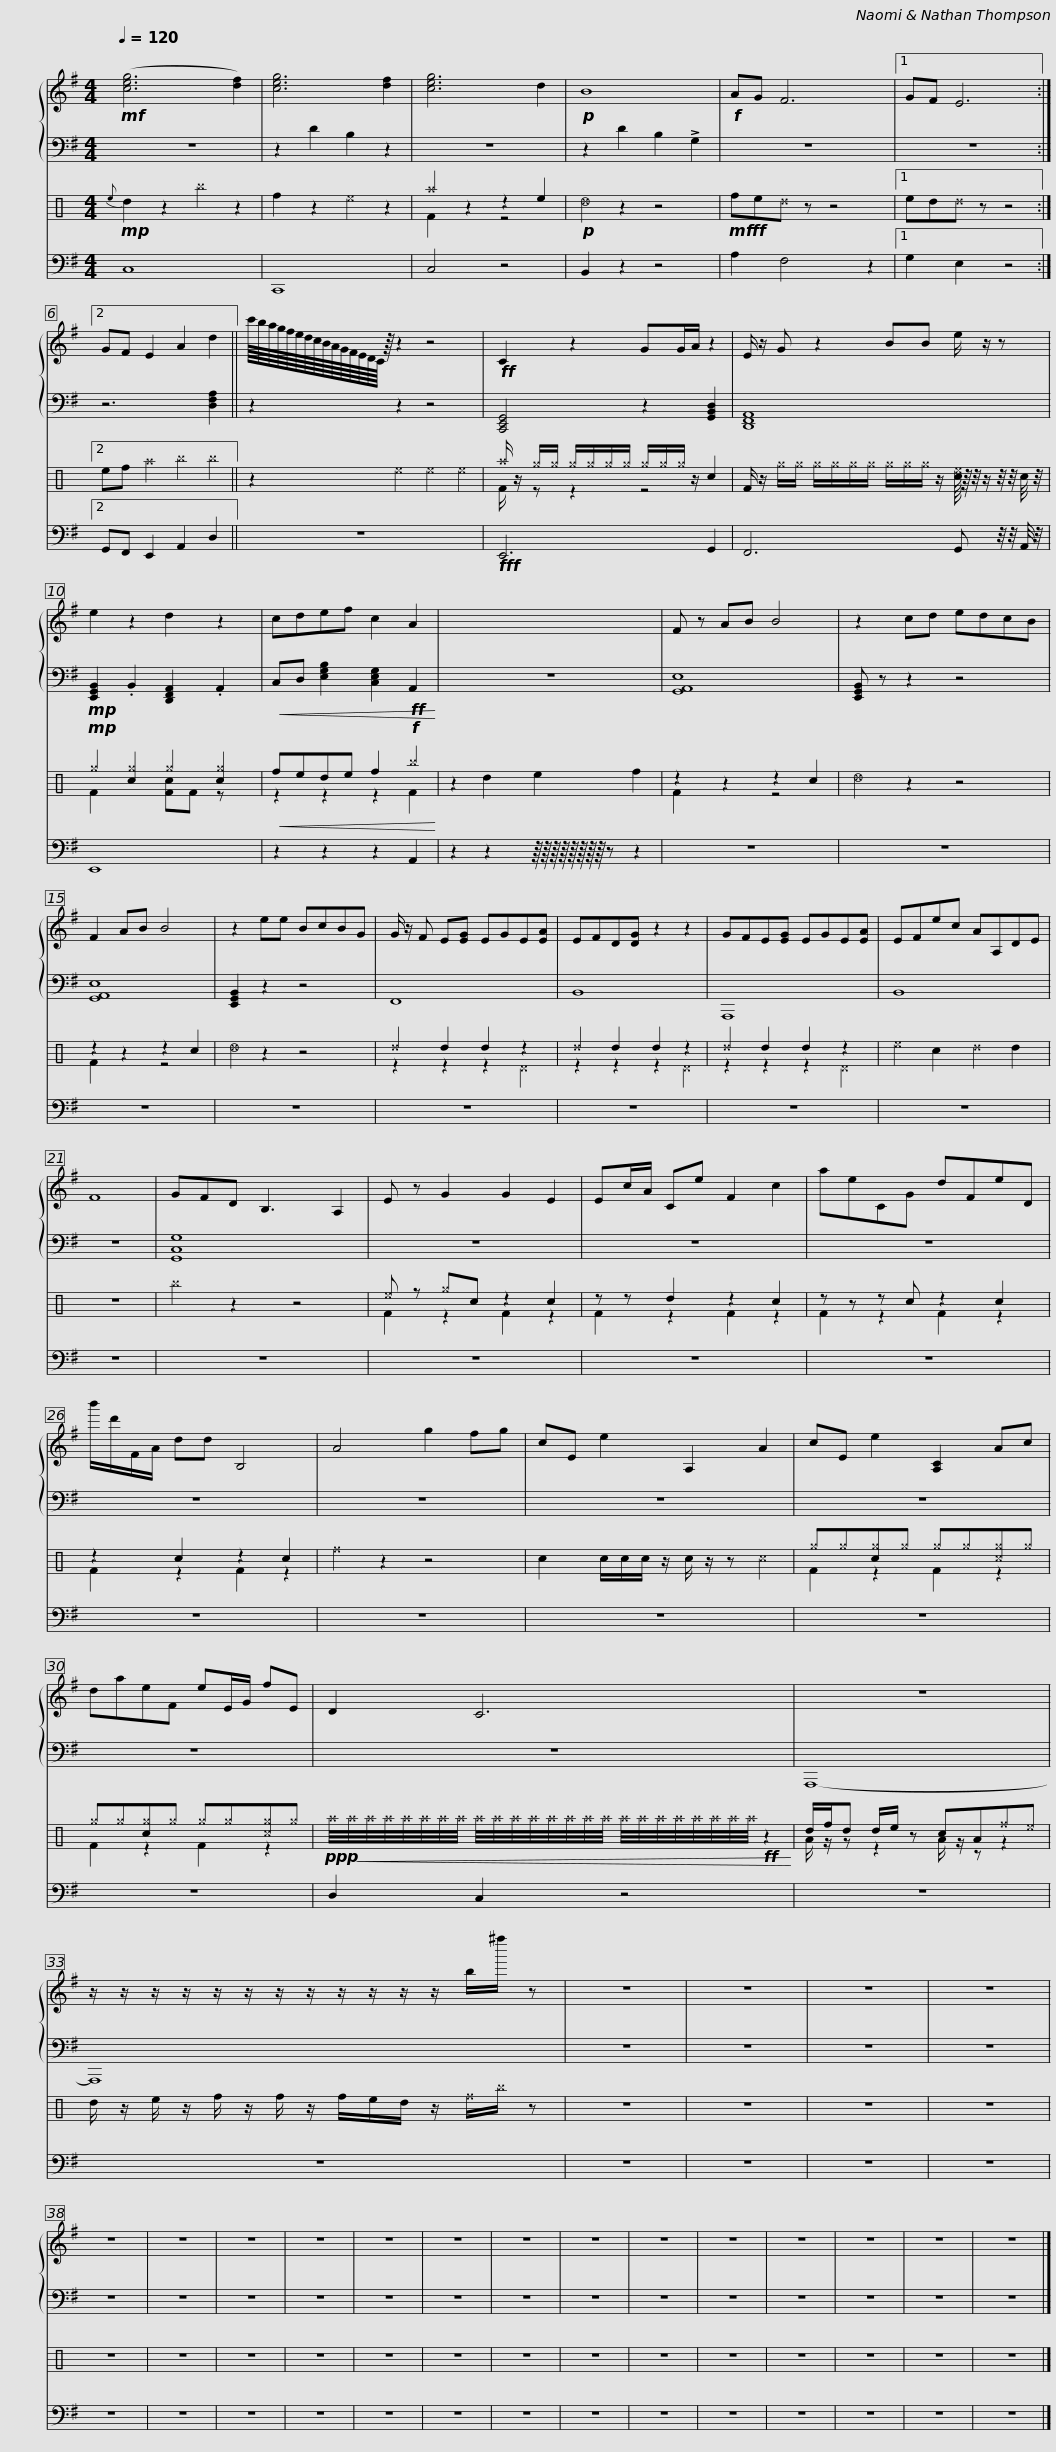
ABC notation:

X:1
%%score { 1 | 2 } ( 3 4 ) 5
L:1/8
Q:1/4=120
M:4/4
I:linebreak $
K:G
V:1 treble
V:2 bass
V:3 perc
K:none
V:4 perc
K:none
V:5 bass transpose=-12
V:1
!mf! ([ceg]6 [df]2) | [ceg]6 [df]2 | [ceg]6 d2 |!p! B8 |$!f! AG F6 |1 %5
 GF E6 :|2 GF E2 A2 d2 || c'/8b/8a/8g/8f/8e/8d/8c/8B/8A/8G/8F/8E/8D/8C/8 z/8 z2 z4 |$!ff! C2 z2 GG/A/ z2 | E/ z/ G z2 BB e/ z/ z | %10
 e2 z2 d2 z2 |$ cdef c2 A2 | x2 x x x4 | F z AB B4 | z2 cd edcB | %15
 F2 AB B4 |$ z2 ee BcBG | G/ z/ F E[EG] EGE[EA] | EFD[DG] z2 z2 | GFE[EG] EGE[EA] | %20
 EFec AA,DE |$ F8 | GFD B,3 A,2 | E z G2 G2 E2 | Ec/A/ Ce F2 c2 | %25
 aeCG dFeD | b'/d'/F/A/ dd B,4 |$ A4 g2 fg | cE e2 A,2 A2 | cE e2 [A,C]2 Ac | %30
 daeF eE/G/ fE |$ D2 C6 |$ z8 | z/ z/ z/ z/ z/ z/ z/ z/ z/ z/ z/ z/ b/^f''/ z | z8 | %35
 z8 | z8 | z8 | z8 | z8 |$ %40
 z8 | z8 | z8 | z8 | z8 | %45
 z8 | z8 | z8 | z8 | z8 | %50
 z8 | z8 |] %52
V:2
 z8 | z2 D2 B,2 z2 | z8 | z2 D2 B,2 !>!G,2 |$ z8 |1 %5
 z8 :|2 z6 [D,F,A,]2 || z2 z2 z4 |$ [C,,E,,G,,]4 z2 [G,,B,,D,]2 | [D,,F,,A,,]8 | %10
!mp! [E,,G,,B,,]2 .B,,2 [D,,F,,A,,]2 .A,,2 |$!<(! C,D, [E,G,B,]2 [C,E,G,]2!ff! A,,2!<)! | z8 | [G,,A,,E,]8 | [E,,G,,B,,] z z2 z4 | %15
 [G,,A,,E,]8 |$ [E,,G,,B,,]2 z2 z4 | F,,8 | B,,8 | A,,,8 | %20
 B,,8 |$ z8 | [G,,C,G,]8 | z8 | z8 | %25
 z8 | z8 |$ z8 | z8 | z8 | %30
 z8 |$ z8 |$ A,,,8- | A,,,8 | z8 | %35
 z8 | z8 | z8 | z8 | z8 |$ %40
 z8 | z8 | z8 | z8 | z8 | %45
 z8 | z8 | z8 | z8 | z8 | %50
 z8 | z8 |] %52
V:3
[K:C]!mp!{e} d2 z2 ^b2 z2 | f2 z2 ^e2 z2 | ^a2 z2 z2 e2 |!p! _d2 z2 z4 |$!mf!!ff! fe^d z z4 |1 %5
 ed^d z z4 :|2 ef ^a2 ^b2 ^b2 || z2 ^e2 ^e2 ^e2 |$ ^a/ z/ ^g/^g/ ^g/^g/^g/^g/ ^g/^g/^g/ z/ c2 | F/ z/ ^g/^g/ ^g/^g/^g/^g/ ^g/^g/^g/ z/ [c^e]/8 z/8 z/4 z/ z/4 z/4 c/4 z/4 | %10
!mp! ^g2 [c^g]2 ^g2 [c^g]2 |$!<(! fede f2!f! ^b2!<)! | z2 d2 e2 f2 | z2 z2 z2 c2 | _d2 z2 z4 | %15
 z2 z2 z2 c2 |$ _d2 z2 z4 | ^d2 d2 d2 z2 | ^d2 d2 d2 z2 | ^d2 d2 d2 z2 | %20
 ^e2 c2 ^d2 d2 |$ z8 | ^b2 z2 z4 | ^e z ^gc z2 c2 | z z d2 z2 c2 | %25
 z z z c z2 c2 | z2 c2 z2 c2 |$ ^f2 z2 z4 | c2 c/c/c/ z/ c/ z/ z ^c2 | ^g^g[c^g]^g ^g^g[^c^g]^g | %30
 ^g^g[c^g]^g ^g^g[^c^g]^g |$!ppp!!<(! ^a/4^a/4^a/4^a/4^a/4^a/4^a/4^a/4 ^a/4^a/4^a/4^a/4^a/4^a/4^a/4^a/4 ^a/4^a/4^a/4^a/4^a/4^a/4^a/4^a/4!ff! z2!<)! |$ d/f/d d/e/ z cA^f^e | d/ z/ e/ z/ f/ z/ f/ z/ f/e/d/ z/ ^f/^b/ z | z8 | %35
 z8 | z8 | z8 | z8 | z8 |$ %40
 z8 | z8 | z8 | z8 | z8 | %45
 z8 | z8 | z8 | z8 | z8 | %50
 z8 | z8 |] %52
V:4
[K:C] x8 | x8 | F2 z2 z4 | x8 |$ x8 |1 %5
 x8 :|2 x8 || x8 |$ F/ z/ z z2 z4 | x8 | %10
 F2 x2 [Fc]F z x |$ z2 z2 z2 F2 | x8 | F2 z2 z4 | x8 | %15
 F2 z2 z4 |$ x8 | z2 z2 z2 ^D2 | z2 z2 z2 ^D2 | z2 z2 z2 ^D2 | %20
 x8 |$ x8 | x8 | F2 z2 F2 z2 | F2 z2 F2 z2 | %25
 F2 z2 F2 z2 | F2 z2 F2 z2 |$ x8 | x8 | F2 z2 F2 z2 | %30
 F2 z2 F2 z2 |$ x8 |$ A/ z/ z z2 A/ z/ z z2 | x8 | x8 | %35
 x8 | x8 | x8 | x8 | x8 |$ %40
 x8 | x8 | x8 | x8 | x8 | %45
 x8 | x8 | x8 | x8 | x8 | %50
 x8 | x8 |] %52
V:5
 C,8 | C,,8 | C,4 z4 | B,,2 z2 z4 |$ A,2 F,4 z2 |1 %5
 G,2 E,2 z4 :|2 G,,F,, E,,2 A,,2 D,2 || z8 |$!fff! E,,6 G,,2 | F,,6 G,, z/4 z/4 A,,/4 z/4 | %10
 E,,8 |$ z2 z2 z2 A,,2 | z2 z2 z/8 z/8 z/8 z/8 z/8 z/8 z/8 z/8 z z2 | z8 | z8 | %15
 z8 |$ z8 | z8 | z8 | z8 | %20
 z8 |$ z8 | z8 | z8 | z8 | %25
 z8 | z8 |$ z8 | z8 | z8 | %30
 z8 |$ D,2 C,2 z4 |$ z8 | z8 | z8 | %35
 z8 | z8 | z8 | z8 | z8 |$ %40
 z8 | z8 | z8 | z8 | z8 | %45
 z8 | z8 | z8 | z8 | z8 | %50
 z8 | z8 |] %52
